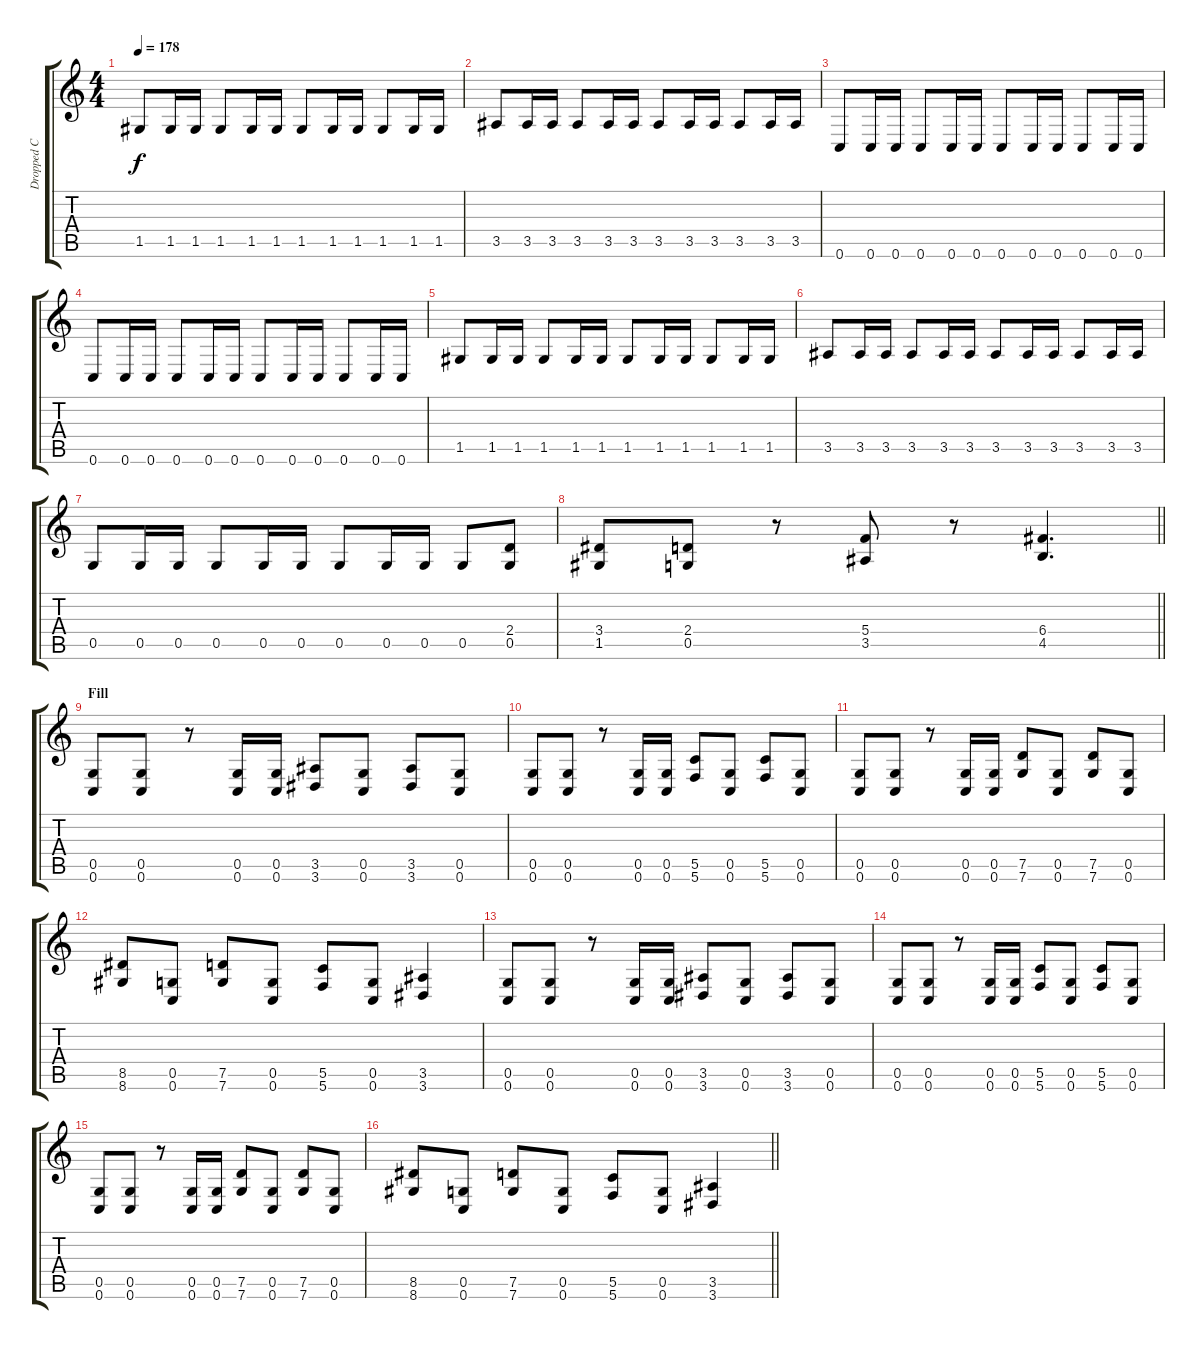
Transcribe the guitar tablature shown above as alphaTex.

\track ("Dropped C" "Dropped C") {instrument overdrivenguitar}
\staff {score tabs}
\tuning (D4 A3 F3 C3 G2 C2) {hide}
\ts (4 4)
\tempo 178
\clef g2
\ks c
1.5.8{dy f} 1.5.16 1.5.16 1.5.8 1.5.16 1.5.16 1.5.8 1.5.16 1.5.16 1.5.8 1.5.16 1.5.16 |
3.5.8 3.5.16 3.5.16 3.5.8 3.5.16 3.5.16 3.5.8 3.5.16 3.5.16 3.5.8 3.5.16 3.5.16 |
0.6.8 0.6.16 0.6.16 0.6.8 0.6.16 0.6.16 0.6.8 0.6.16 0.6.16 0.6.8 0.6.16 0.6.16 |
0.6.8 0.6.16 0.6.16 0.6.8 0.6.16 0.6.16 0.6.8 0.6.16 0.6.16 0.6.8 0.6.16 0.6.16 |
1.5.8 1.5.16 1.5.16 1.5.8 1.5.16 1.5.16 1.5.8 1.5.16 1.5.16 1.5.8 1.5.16 1.5.16 |
3.5.8 3.5.16 3.5.16 3.5.8 3.5.16 3.5.16 3.5.8 3.5.16 3.5.16 3.5.8 3.5.16 3.5.16 |
0.5.8 0.5.16 0.5.16 0.5.8 0.5.16 0.5.16 0.5.8 0.5.16 0.5.16 0.5.8 (2.4 0.5).8 |
\barLineRight lightlight
(3.4 1.5).8 (2.4 0.5).8 r.8 (5.4 3.5).8 r.8 (6.4 4.5).4{d} |
\section ("" "Fill")
(0.5 0.6).8 (0.5 0.6).8 r.8 (0.5 0.6).16 (0.5 0.6).16 (3.5 3.6).8 (0.5 0.6).8 (3.5 3.6).8 (0.5 0.6).8 |
(0.5 0.6).8 (0.5 0.6).8 r.8 (0.5 0.6).16 (0.5 0.6).16 (5.5 5.6).8 (0.5 0.6).8 (5.5 5.6).8 (0.5 0.6).8 |
(0.5 0.6).8 (0.5 0.6).8 r.8 (0.5 0.6).16 (0.5 0.6).16 (7.5 7.6).8 (0.5 0.6).8 (7.5 7.6).8 (0.5 0.6).8 |
(8.5 8.6).8 (0.5 0.6).8 (7.5 7.6).8 (0.5 0.6).8 (5.5 5.6).8 (0.5 0.6).8 (3.5 3.6).4 |
(0.5 0.6).8 (0.5 0.6).8 r.8 (0.5 0.6).16 (0.5 0.6).16 (3.5 3.6).8 (0.5 0.6).8 (3.5 3.6).8 (0.5 0.6).8 |
(0.5 0.6).8 (0.5 0.6).8 r.8 (0.5 0.6).16 (0.5 0.6).16 (5.5 5.6).8 (0.5 0.6).8 (5.5 5.6).8 (0.5 0.6).8 |
(0.5 0.6).8 (0.5 0.6).8 r.8 (0.5 0.6).16 (0.5 0.6).16 (7.5 7.6).8 (0.5 0.6).8 (7.5 7.6).8 (0.5 0.6).8 |
\barLineRight lightlight
(8.5 8.6).8 (0.5 0.6).8 (7.5 7.6).8 (0.5 0.6).8 (5.5 5.6).8 (0.5 0.6).8 (3.5 3.6).4
